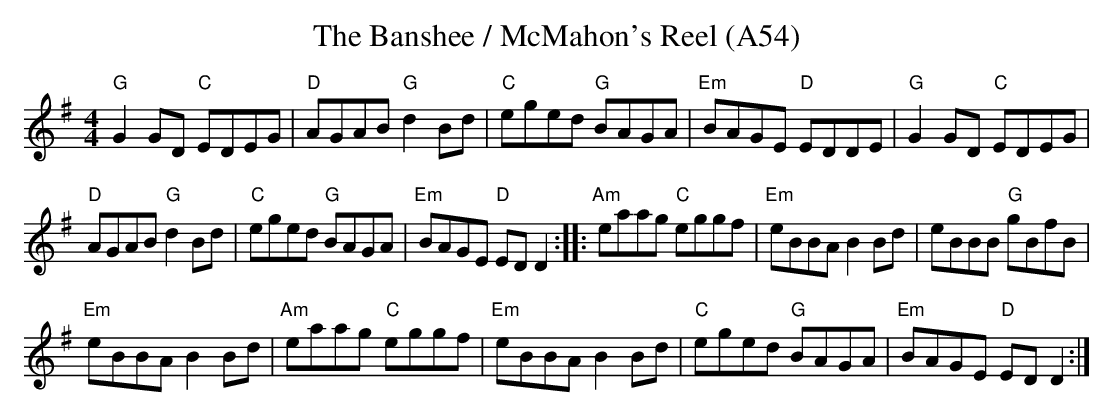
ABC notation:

X:1
T: The Banshee / McMahon's Reel (A54)
M: 4/4
L: 1/8
K: Dmix
"G" G2 GD "C"EDEG|"D"AGAB "G" d2 Bd|"C" eged "G"BAGA|\
"Em"BAGE "D" EDDE|"G"G2 GD "C"EDEG|
"D" AGAB "G"d2 Bd|"C"eged "G"BAGA|"Em"BAGE "D"ED D2::\
 "Am"eaag "C"eggf|"Em"eBBA B2 Bd|eBBB "G"gBfB|
"Em"eBBA B2 Bd|"Am"eaag "C"eggf|"Em"eBBA B2 Bd|\
"C"eged "G"BAGA|"Em"BAGE "D"ED D2:|
